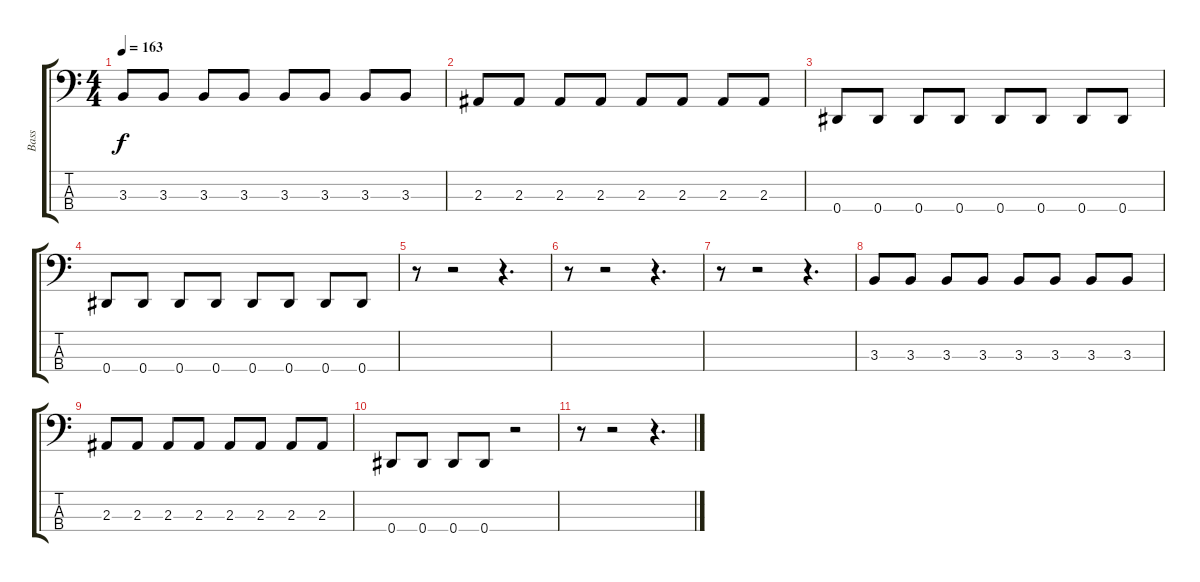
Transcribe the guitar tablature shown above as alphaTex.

\track ("Bass" "Bass") {instrument electricbassfinger}
\staff {score tabs}
\tuning (Gb2 Db2 Ab1 Eb1) {hide}
\ts (4 4)
\tempo 163
\clef f4
\ks c
3.3.8{dy f} 3.3.8 3.3.8 3.3.8 3.3.8 3.3.8 3.3.8 3.3.8 |
2.3.8 2.3.8 2.3.8 2.3.8 2.3.8 2.3.8 2.3.8 2.3.8 |
0.4.8 0.4.8 0.4.8 0.4.8 0.4.8 0.4.8 0.4.8 0.4.8 |
0.4.8 0.4.8 0.4.8 0.4.8 0.4.8 0.4.8 0.4.8 0.4.8 |
r.8 r.2 r.4{d} |
r.8 r.2 r.4{d} |
r.8 r.2 r.4{d} |
3.3.8 3.3.8 3.3.8 3.3.8 3.3.8 3.3.8 3.3.8 3.3.8 |
2.3.8 2.3.8 2.3.8 2.3.8 2.3.8 2.3.8 2.3.8 2.3.8 |
0.4.8 0.4.8 0.4.8 0.4.8 r.2 |
r.8 r.2 r.4{d}
